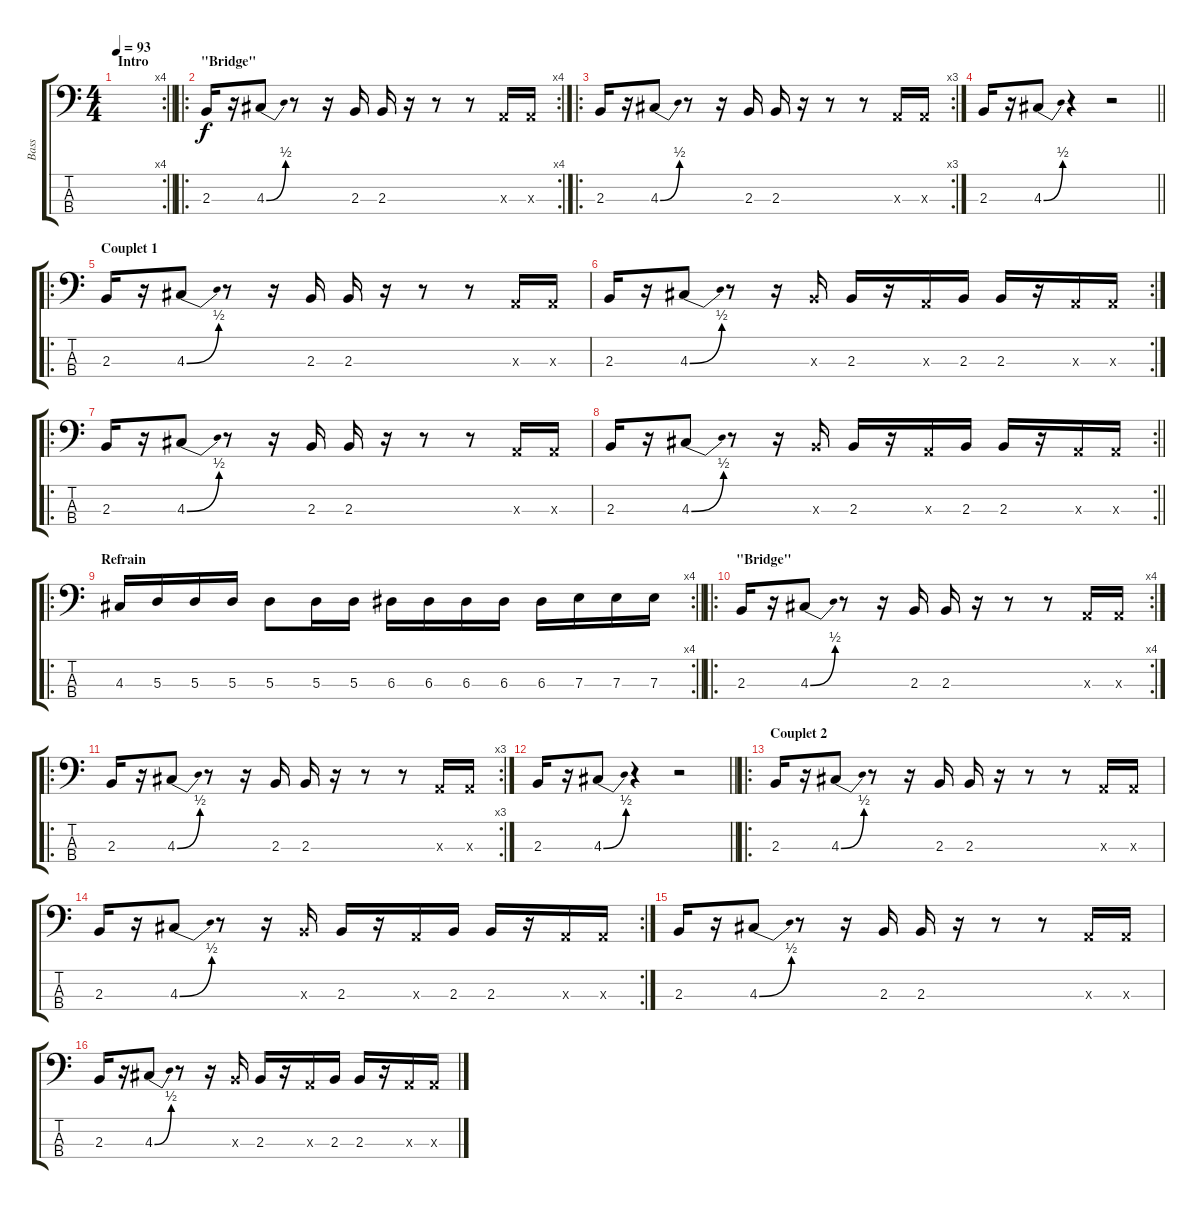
\track ("Bass" "Bass") {instrument electricbassfinger}
\staff {score tabs}
\tuning (G2 D2 A1 E1) {hide}
\rc 4
\ts (4 4)
\section ("" "Intro")
\tempo 93
\clef f4
\barLineRight lightlight
\ks c
|
\ro
\rc 4
\section ("" "\"Bridge\"")
2.3.16 r.16 4.3{be (bend 0 0 60 2)}.8 r.8 r.16 2.3.16 2.3.16 r.16 r.8 r.8 0.3{x}.16 0.3{x}.16 |
\ro
\rc 3
2.3.16 r.16 4.3{be (bend 0 0 60 2)}.8 r.8 r.16 2.3.16 2.3.16 r.16 r.8 r.8 0.3{x}.16 0.3{x}.16 |
\barLineRight lightlight
2.3.16 r.16 4.3{be (bend 0 0 60 2)}.8 r.4 r.2 |
\ro
\section ("" "Couplet 1")
2.3.16 r.16 4.3{be (bend 0 0 60 2)}.8 r.8 r.16 2.3.16 2.3.16 r.16 r.8 r.8 0.3{x}.16 0.3{x}.16 |
\rc 2
2.3.16 r.16 4.3{be (bend 0 0 60 2)}.8 r.8 r.16 2.3{x}.16 2.3.16 r.16 0.3{x}.16 2.3.16 2.3.16 r.16 0.3{x}.16 0.3{x}.16 |
\ro
2.3.16 r.16 4.3{be (bend 0 0 60 2)}.8 r.8 r.16 2.3.16 2.3.16 r.16 r.8 r.8 0.3{x}.16 0.3{x}.16 |
\rc 2
\barLineRight lightlight
2.3.16 r.16 4.3{be (bend 0 0 60 2)}.8 r.8 r.16 2.3{x}.16 2.3.16 r.16 0.3{x}.16 2.3.16 2.3.16 r.16 0.3{x}.16 0.3{x}.16 |
\ro
\rc 4
\section ("" "Refrain")
\barLineRight lightlight
4.3.16 5.3.16 5.3.16 5.3.16 5.3.8 5.3.16 5.3.16 6.3.16 6.3.16 6.3.16 6.3.16 6.3.16 7.3.16 7.3.16 7.3.16 |
\ro
\rc 4
\section ("" "\"Bridge\"")
2.3.16 r.16 4.3{be (bend 0 0 60 2)}.8 r.8 r.16 2.3.16 2.3.16 r.16 r.8 r.8 0.3{x}.16 0.3{x}.16 |
\ro
\rc 3
2.3.16 r.16 4.3{be (bend 0 0 60 2)}.8 r.8 r.16 2.3.16 2.3.16 r.16 r.8 r.8 0.3{x}.16 0.3{x}.16 |
\barLineRight lightlight
2.3.16 r.16 4.3{be (bend 0 0 60 2)}.8 r.4 r.2 |
\ro
\section ("" "Couplet 2")
2.3.16 r.16 4.3{be (bend 0 0 60 2)}.8 r.8 r.16 2.3.16 2.3.16 r.16 r.8 r.8 0.3{x}.16 0.3{x}.16 |
\rc 2
2.3.16 r.16 4.3{be (bend 0 0 60 2)}.8 r.8 r.16 2.3{x}.16 2.3.16 r.16 0.3{x}.16 2.3.16 2.3.16 r.16 0.3{x}.16 0.3{x}.16 |
2.3.16 r.16 4.3{be (bend 0 0 60 2)}.8 r.8 r.16 2.3.16 2.3.16 r.16 r.8 r.8 0.3{x}.16 0.3{x}.16 |
2.3.16 r.16 4.3{be (bend 0 0 60 2)}.8 r.8 r.16 2.3{x}.16 2.3.16 r.16 0.3{x}.16 2.3.16 2.3.16 r.16 0.3{x}.16 0.3{x}.16
